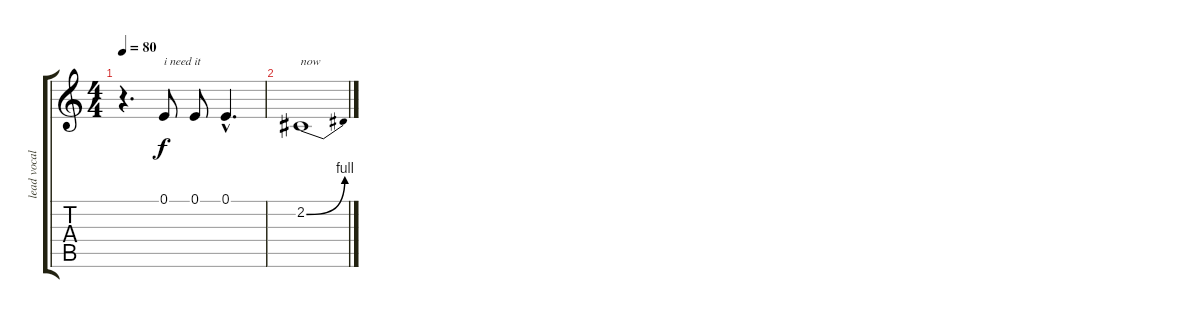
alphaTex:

\track ("lead vocals" "lead vocal") {instrument synthvoice}
\staff {score tabs}
\tuning (E4 B3 G3 D3 A2 E2) {hide}
\ts (4 4)
\tempo 80
\clef g2
\ks c
r.4{d dy f} 0.1.8{txt "i need it"} 0.1.8 0.1{hac}.4{d} |
2.2{be (bend 0 0 60 4)}.1{txt "now" volume 3}
